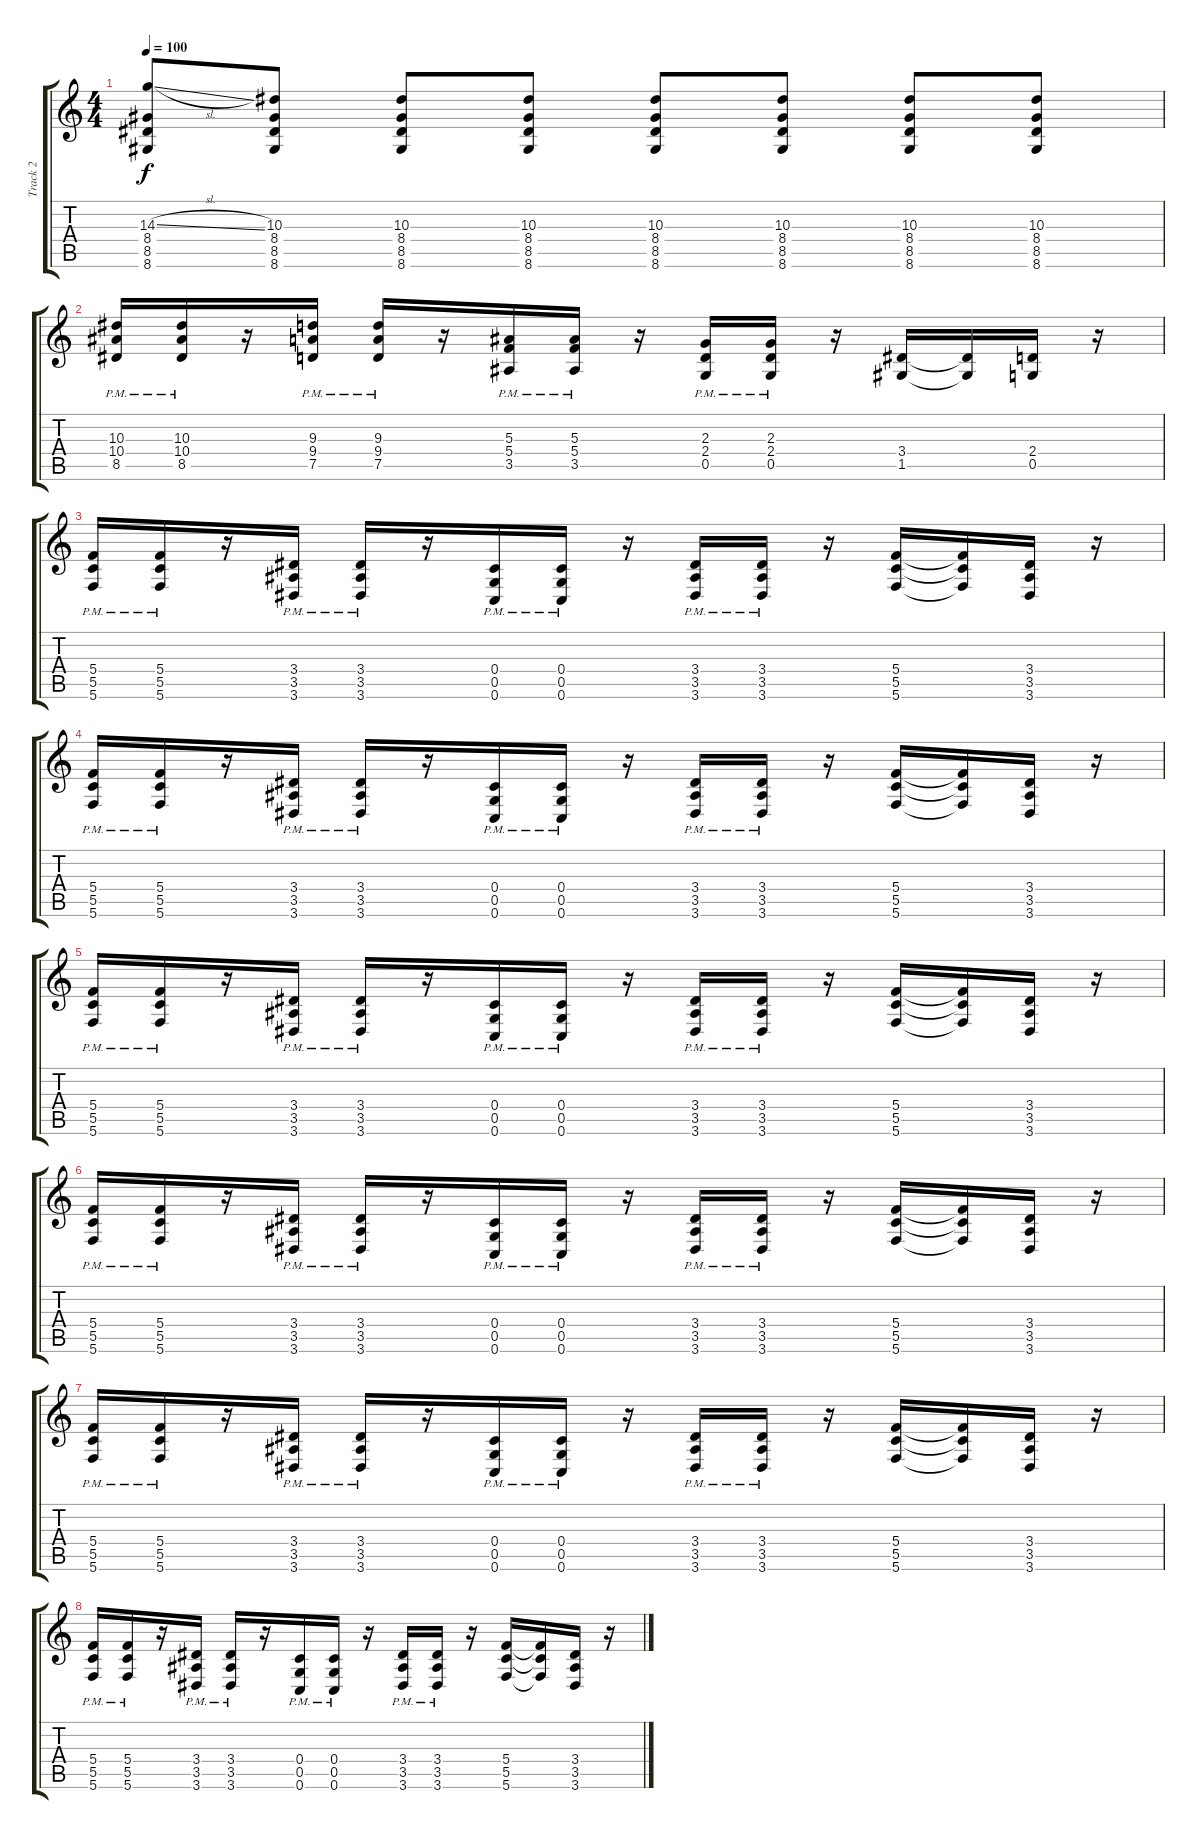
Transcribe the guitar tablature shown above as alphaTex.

\track ("Track 2" "Track 2") {instrument distortionguitar}
\staff {score tabs}
\tuning (D4 A3 F3 C3 G2 C2) {hide}
\ts (4 4)
\tempo 100
\clef g2
\ks c
(14.3{sl} 8.4 8.5 8.6).8{dy f} (10.3 8.4 8.5 8.6).8 (10.3 8.4 8.5 8.6).8 (10.3 8.4 8.5 8.6).8 (10.3 8.4 8.5 8.6).8 (10.3 8.4 8.5 8.6).8 (10.3 8.4 8.5 8.6).8 (10.3 8.4 8.5 8.6).8 |
(10.3{pm} 10.4{pm} 8.5{pm}).16 (10.3{pm} 10.4{pm} 8.5{pm}).16 r.16 (9.3{pm} 9.4{pm} 7.5{pm}).16 (9.3{pm} 9.4{pm} 7.5{pm}).16 r.16 (5.3{pm} 5.4{pm} 3.5{pm}).16 (5.3{pm} 5.4{pm} 3.5{pm}).16 r.16 (2.3{pm} 2.4{pm} 0.5{pm}).16 (2.3{pm} 2.4{pm} 0.5{pm}).16 r.16 (3.4 1.5).16 (3.4{t} 1.5{t}).16 (2.4 0.5).16 r.16 |
(5.4{pm} 5.5{pm} 5.6{pm}).16 (5.4{pm} 5.5{pm} 5.6{pm}).16 r.16 (3.4{pm} 3.5{pm} 3.6{pm}).16 (3.4{pm} 3.5{pm} 3.6{pm}).16 r.16 (0.4{pm} 0.5{pm} 0.6{pm}).16 (0.4{pm} 0.5{pm} 0.6{pm}).16 r.16 (3.4{pm} 3.5{pm} 3.6{pm}).16 (3.4{pm} 3.5{pm} 3.6{pm}).16 r.16 (5.4 5.5 5.6).16 (5.4{t} 5.5{t} 5.6{t}).16 (3.4 3.5 3.6).16 r.16 |
(5.4{pm} 5.5{pm} 5.6{pm}).16 (5.4{pm} 5.5{pm} 5.6{pm}).16 r.16 (3.4{pm} 3.5{pm} 3.6{pm}).16 (3.4{pm} 3.5{pm} 3.6{pm}).16 r.16 (0.4{pm} 0.5{pm} 0.6{pm}).16 (0.4{pm} 0.5{pm} 0.6{pm}).16 r.16 (3.4{pm} 3.5{pm} 3.6{pm}).16 (3.4{pm} 3.5{pm} 3.6{pm}).16 r.16 (5.4 5.5 5.6).16 (5.4{t} 5.5{t} 5.6{t}).16 (3.4 3.5 3.6).16 r.16 |
(5.4{pm} 5.5{pm} 5.6{pm}).16 (5.4{pm} 5.5{pm} 5.6{pm}).16 r.16 (3.4{pm} 3.5{pm} 3.6{pm}).16 (3.4{pm} 3.5{pm} 3.6{pm}).16 r.16 (0.4{pm} 0.5{pm} 0.6{pm}).16 (0.4{pm} 0.5{pm} 0.6{pm}).16 r.16 (3.4{pm} 3.5{pm} 3.6{pm}).16 (3.4{pm} 3.5{pm} 3.6{pm}).16 r.16 (5.4 5.5 5.6).16 (5.4{t} 5.5{t} 5.6{t}).16 (3.4 3.5 3.6).16 r.16 |
(5.4{pm} 5.5{pm} 5.6{pm}).16 (5.4{pm} 5.5{pm} 5.6{pm}).16 r.16 (3.4{pm} 3.5{pm} 3.6{pm}).16 (3.4{pm} 3.5{pm} 3.6{pm}).16 r.16 (0.4{pm} 0.5{pm} 0.6{pm}).16 (0.4{pm} 0.5{pm} 0.6{pm}).16 r.16 (3.4{pm} 3.5{pm} 3.6{pm}).16 (3.4{pm} 3.5{pm} 3.6{pm}).16 r.16 (5.4 5.5 5.6).16 (5.4{t} 5.5{t} 5.6{t}).16 (3.4 3.5 3.6).16 r.16 |
(5.4{pm} 5.5{pm} 5.6{pm}).16 (5.4{pm} 5.5{pm} 5.6{pm}).16 r.16 (3.4{pm} 3.5{pm} 3.6{pm}).16 (3.4{pm} 3.5{pm} 3.6{pm}).16 r.16 (0.4{pm} 0.5{pm} 0.6{pm}).16 (0.4{pm} 0.5{pm} 0.6{pm}).16 r.16 (3.4{pm} 3.5{pm} 3.6{pm}).16 (3.4{pm} 3.5{pm} 3.6{pm}).16 r.16 (5.4 5.5 5.6).16 (5.4{t} 5.5{t} 5.6{t}).16 (3.4 3.5 3.6).16 r.16 |
(5.4{pm} 5.5{pm} 5.6{pm}).16 (5.4{pm} 5.5{pm} 5.6{pm}).16 r.16 (3.4{pm} 3.5{pm} 3.6{pm}).16 (3.4{pm} 3.5{pm} 3.6{pm}).16 r.16 (0.4{pm} 0.5{pm} 0.6{pm}).16 (0.4{pm} 0.5{pm} 0.6{pm}).16 r.16 (3.4{pm} 3.5{pm} 3.6{pm}).16 (3.4{pm} 3.5{pm} 3.6{pm}).16 r.16 (5.4 5.5 5.6).16 (5.4{t} 5.5{t} 5.6{t}).16 (3.4 3.5 3.6).16 r.16
